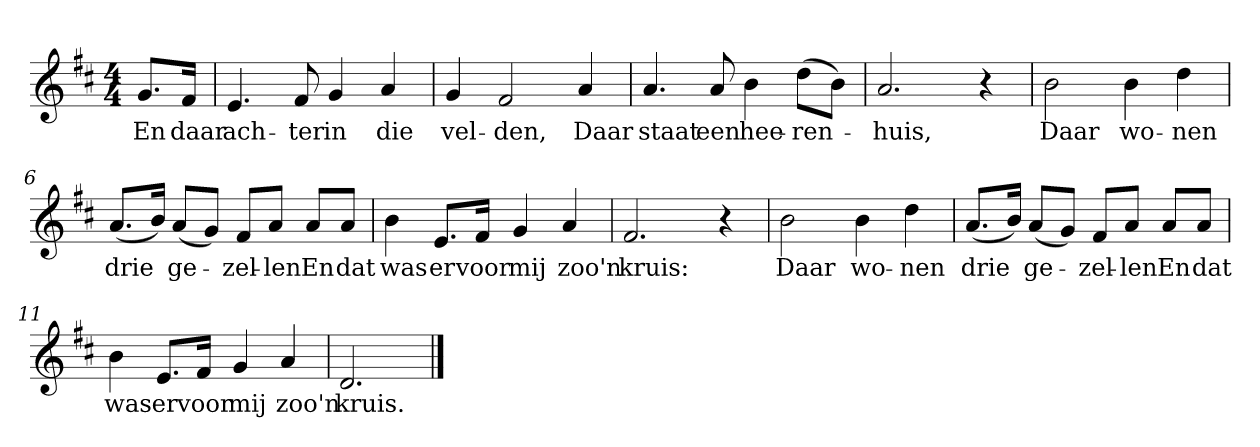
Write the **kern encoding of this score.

**kern	**text
*part1	*part1
*staff1	*staff1
*clefG2	*
*k[f#c#]	*
*D:	*
*M4/4	*
*MM120	*
=	=
8.g/L	En
16f#/Jk	daar
=1	=1
4.e	ach-
8f#	-ter
4g	in
4a	die
=2	=2
4g	vel-
2f#	-den,
4a	Daar
=3	=3
4.a	staat
8a	een
4b	hee-
(8dd\L	-ren-
8b\J)	.
=4	=4
2.a	-huis,
4r	.
=5	=5
2b	Daar
4b	wo-
4dd	-nen
=6	=6
(8.a/L	drie
16b/Jk)	.
(8a/L	ge-
8g/J)	.
8f#/L	-zel-
8a/J	-len
8a/L	En
8a/J	dat
=7	=7
4b	was
8.e/L	er
16f#/Jk	voor
4g	mij
4a	zoo'n
=8	=8
2.f#	kruis:
4r	.
=9	=9
2b	Daar
4b	wo-
4dd	-nen
=10	=10
(8.a/L	drie
16b/Jk)	.
(8a/L	ge-
8g/J)	.
8f#/L	-zel-
8a/J	-len
8a/L	En
8a/J	dat
=11	=11
4b	was
8.e/L	er
16f#/Jk	voor
4g	mij
4a	zoo'n
=12	=12
2.d	kruis.
==	==
*-	*-
